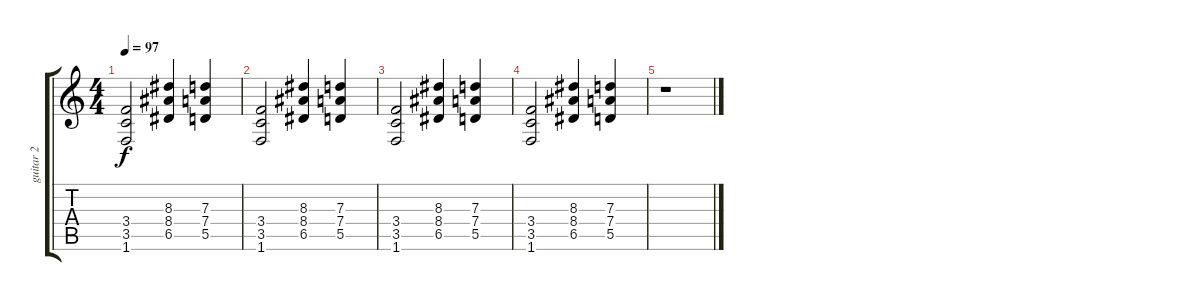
\track ("guitar 2" "guitar 2") {instrument electricguitarclean}
\staff {score tabs}
\tuning (E4 B3 G3 D3 A2 E2) {hide}
\ts (4 4)
\tempo 97
\clef g2
\ks c
(3.4 3.5 1.6).2{dy f} (8.3 8.4 6.5).4 (7.3 7.4 5.5).4 |
(3.4 3.5 1.6).2 (8.3 8.4 6.5).4 (7.3 7.4 5.5).4 |
(3.4 3.5 1.6).2 (8.3 8.4 6.5).4 (7.3 7.4 5.5).4 |
(3.4 3.5 1.6).2 (8.3 8.4 6.5).4 (7.3 7.4 5.5).4 |
r.1
